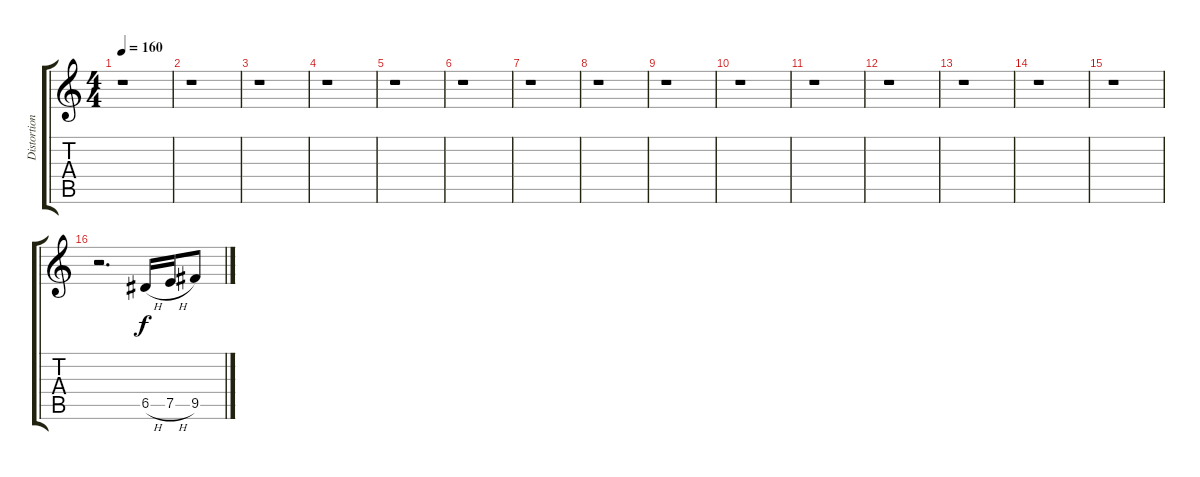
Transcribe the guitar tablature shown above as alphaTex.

\track ("Distortion 1 /Lead" "Distortion") {instrument overdrivenguitar}
\staff {score tabs}
\tuning (E4 B3 G3 D3 A2 E2) {hide}
\ts (4 4)
\tempo 160
\clef g2
\ks c
r.1{dy f} |
r.1 |
r.1 |
r.1 |
r.1 |
r.1 |
r.1 |
r.1 |
r.1 |
r.1 |
r.1 |
r.1 |
r.1 |
r.1 |
r.1 |
r.2{d} 6.5{h}.16 7.5{h}.16 9.5.8
